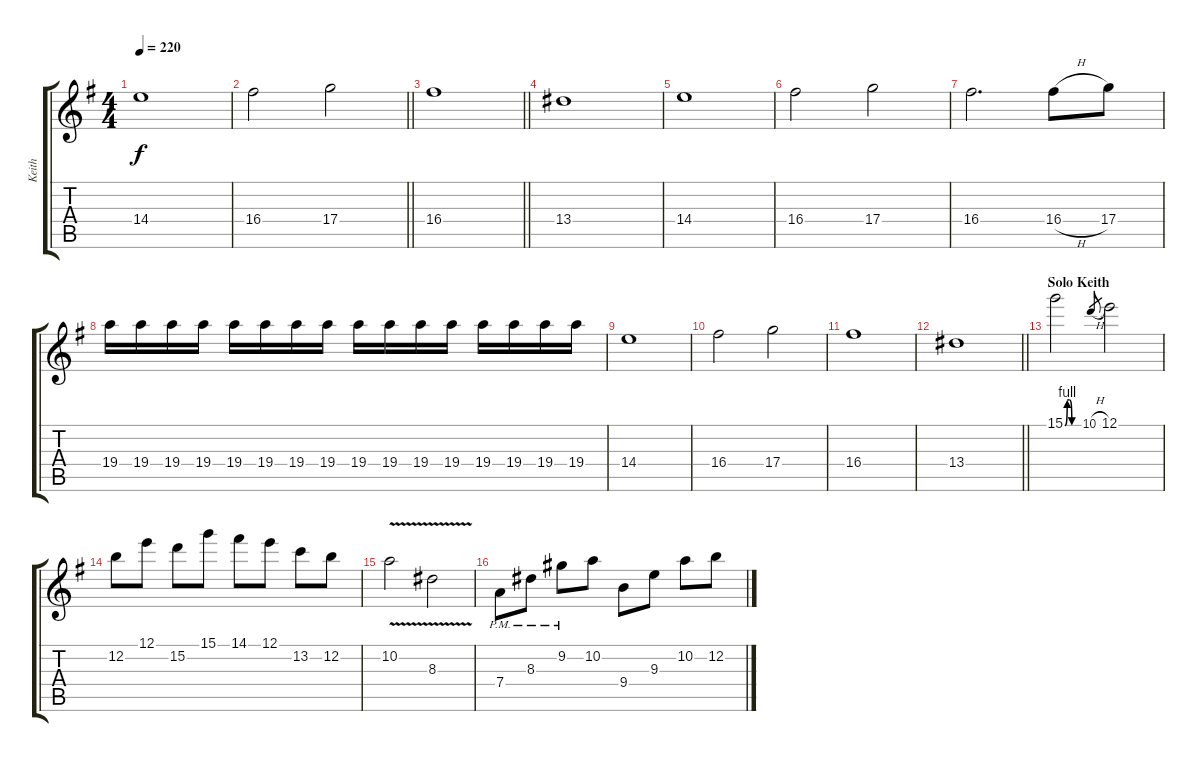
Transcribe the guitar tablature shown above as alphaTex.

\track ("Keith" "Keith") {instrument distortionguitar}
\staff {score tabs}
\tuning (E4 B3 G3 D3 A2 E2) {hide}
\ts (4 4)
\tempo 220
\clef g2
\ks g
14.4.1{dy f} |
\barLineRight lightlight
16.4.2 17.4.2 |
\barLineRight lightlight
16.4.1 |
13.4.1 |
14.4.1 |
16.4.2 17.4.2 |
16.4.2{d} 16.4{h}.8 17.4.8 |
19.4.16 19.4.16 19.4.16 19.4.16 19.4.16 19.4.16 19.4.16 19.4.16 19.4.16 19.4.16 19.4.16 19.4.16 19.4.16 19.4.16 19.4.16 19.4.16 |
14.4.1 |
16.4.2 17.4.2 |
16.4.1 |
\barLineRight lightlight
13.4.1 |
\section ("" "Solo Keith")
15.1{be (custom 0 0 10 4 20 4 30 0 60 0)}.2{volume 16} 10.1{h}.8{gr} 12.1.2 |
12.2.8 12.1.8 15.2.8 15.1.8 14.1.8 12.1.8 13.2.8 12.2.8 |
10.2{v}.2 8.3{v}.2 |
7.4{pm}.8 8.3{pm}.8 9.2{pm}.8 10.2.8 9.4.8 9.3.8 10.2.8 12.2.8
